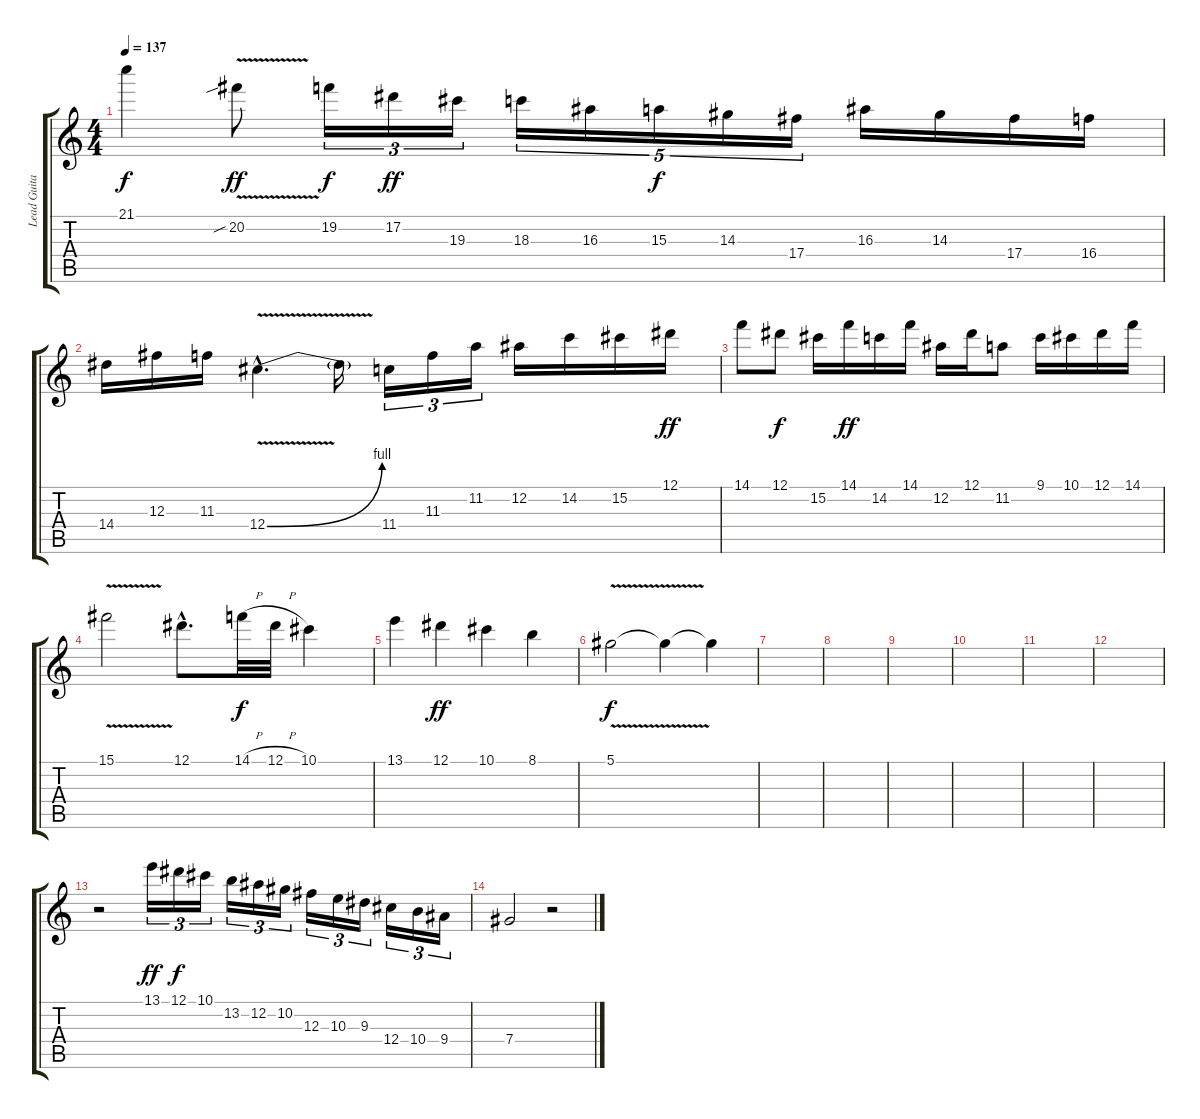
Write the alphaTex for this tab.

\track ("Lead Guitar " "Lead Guita") {instrument overdrivenguitar}
\staff {score tabs}
\tuning (Eb4 Bb3 Gb3 Db3 Ab2 Eb2) {hide}
\ts (4 4)
\tempo 137
\clef g2
\ks c
21.1{t}.4{dy f} 20.2{v sib}.8{dy ff} 19.2.16{tu (3 2) dy f} 17.2.16{tu (3 2) dy ff} 19.3.16{tu (3 2)} 18.3.16{tu (5 4)} 16.3.16{tu (5 4)} 15.3.16{tu (5 4) dy f} 14.3.16{tu (5 4)} 17.4.16{tu (5 4)} 16.3.16 14.3.16 17.4.16 16.4.16 |
14.4.16 12.3.16 11.3.16 12.4{be (bend 0 0 60 4) v hac}.4{d} 12.4{t}.16 11.4.16{tu (3 2)} 11.3.16{tu (3 2)} 11.2.16{tu (3 2)} 12.2.16 14.2.16 15.2.16 12.1.16{dy ff} |
14.1.8 12.1.8{dy f} 15.2.16 14.1.16{dy ff} 14.2.16 14.1.16 12.2.16 12.1.16 11.2.8 9.1.16 10.1.16 12.1.16 14.1.16 |
15.1{v}.2 12.1{hac}.8{d} 14.1{h}.32{dy f} 12.1{h}.32 10.1.4 |
13.1.4 12.1.4{dy ff} 10.1.4 8.1.4 |
\section ("" "")
5.1{v}.2{dy f} 5.1{t}.4{volume 12} 5.1{t}.4{volume 9} |
|
|
|
|
|
|
r.2 13.1.16{tu (3 2) dy ff} 12.1.16{tu (3 2) dy f} 10.1.16{tu (3 2)} 13.2.16{tu (3 2)} 12.2.16{tu (3 2)} 10.2.16{tu (3 2)} 12.3.16{tu (3 2)} 10.3.16{tu (3 2)} 9.3.16{tu (3 2)} 12.4.16{tu (3 2)} 10.4.16{tu (3 2)} 9.4.16{tu (3 2)} |
7.4.2 r.2
